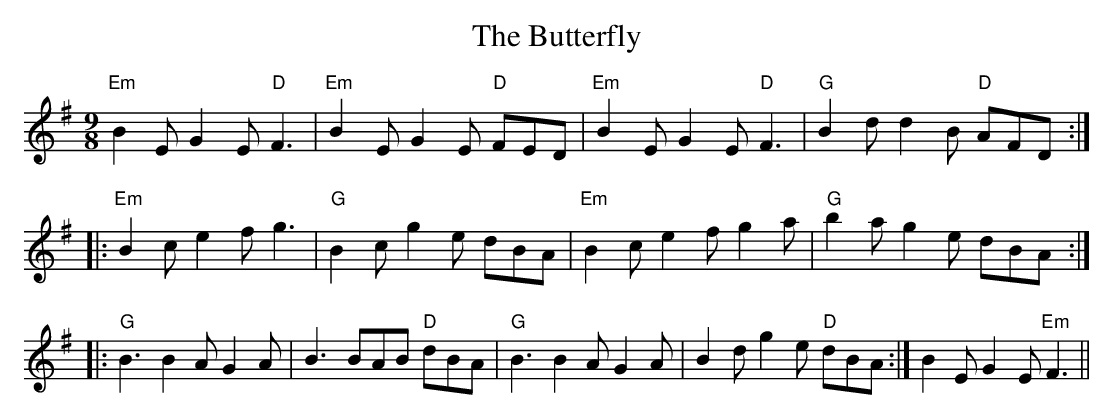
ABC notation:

X:1
T:The Butterfly
M:9/8
L:1/8
K:Em
"Em"B2E G2E "D"F3|"Em"B2E G2E "D"FED|"Em"B2E G2E "D"F3|"G"B2d d2B "D"AFD:|
|:"Em"B2c e2f g3|"G"B2c g2e dBA|"Em"B2c e2f g2a|"G"b2a g2e dBA:|
|:"G"B3 B2A G2A|B3 BAB "D"dBA|"G"B3 B2A G2A|B2d g2e "D"dBA:|B2E G2E "Em"F3||
